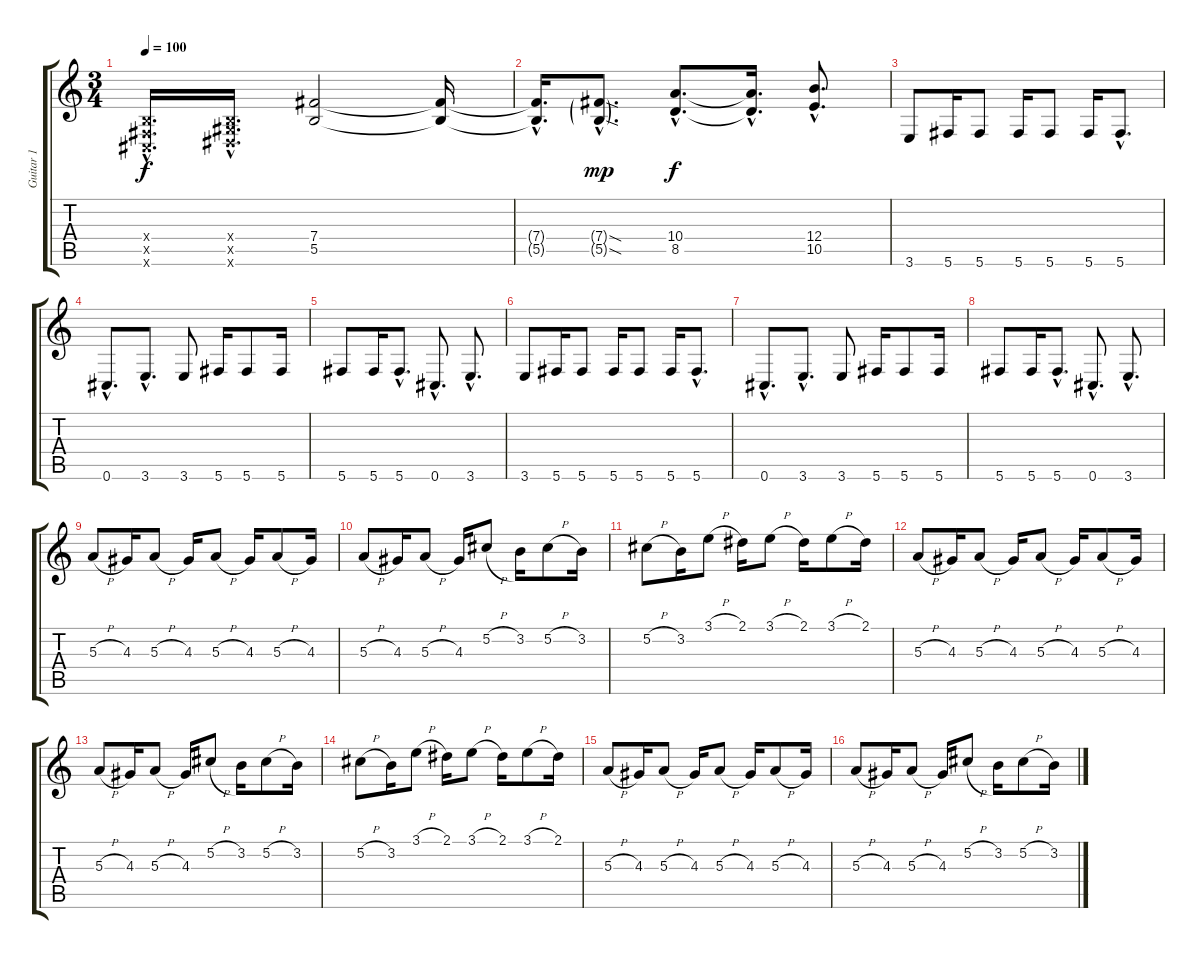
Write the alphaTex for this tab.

\track ("Guitar 1" "Guitar 1") {instrument acousticguitarsteel}
\staff {score tabs}
\tuning (Db4 Ab3 E3 B2 Gb2 Db2) {hide}
\ts (3 4)
\tempo 100
\clef g2
\ks c
(0.4{hac x} 0.5{hac x} 0.6{hac x}).16{d dy f} (0.4{hac x} 2.5{hac x} 2.6{hac x}).16{d} (7.4 5.5).2 (7.4{t} 5.5{t}).16 |
(7.4{hac t} 5.5{hac t}).16{d} (7.4{sod g hac} 5.5{sod g hac}).8{d dy mp} (10.4{hac} 8.5{hac}).8{d dy f} (10.4{hac t} 8.5{hac t}).16{d} (12.4{hac} 10.5{hac}).8{d} |
3.6.8{instrument acousticguitarsteel} 5.6.16 5.6.8 5.6.16 5.6.8 5.6.16 5.6{hac}.8{d} |
0.6{hac}.8{d} 3.6{hac}.8{d} 3.6.8 5.6.16 5.6.8 5.6.16 |
5.6.8 5.6.16 5.6{hac}.8{d} 0.6{hac}.8{d} 3.6{hac}.8{d} |
3.6.8 5.6.16 5.6.8 5.6.16 5.6.8 5.6.16 5.6{hac}.8{d} |
0.6{hac}.8{d} 3.6{hac}.8{d} 3.6.8 5.6.16 5.6.8 5.6.16 |
5.6.8 5.6.16 5.6{hac}.8{d} 0.6{hac}.8{d} 3.6{hac}.8{d} |
5.3{h}.8{volume 13 balance 4 instrument distortionguitar} 4.3.16 5.3{h}.8 4.3.16 5.3{h}.8 4.3.16 5.3{h}.8 4.3.16 |
5.3{h}.8 4.3.16 5.3{h}.8 4.3.16 5.2{h}.8 3.2.16 5.2{h}.8 3.2.16 |
5.2{h}.8 3.2.16 3.1{h}.8 2.1.16 3.1{h}.8 2.1.16 3.1{h}.8 2.1.16 |
5.3{h}.8 4.3.16 5.3{h}.8 4.3.16 5.3{h}.8 4.3.16 5.3{h}.8 4.3.16 |
5.3{h}.8 4.3.16 5.3{h}.8 4.3.16 5.2{h}.8 3.2.16 5.2{h}.8 3.2.16 |
5.2{h}.8 3.2.16 3.1{h}.8 2.1.16 3.1{h}.8 2.1.16 3.1{h}.8 2.1.16 |
5.3{h}.8 4.3.16 5.3{h}.8 4.3.16 5.3{h}.8 4.3.16 5.3{h}.8 4.3.16 |
5.3{h}.8 4.3.16 5.3{h}.8 4.3.16 5.2{h}.8 3.2.16 5.2{h}.8 3.2.16
